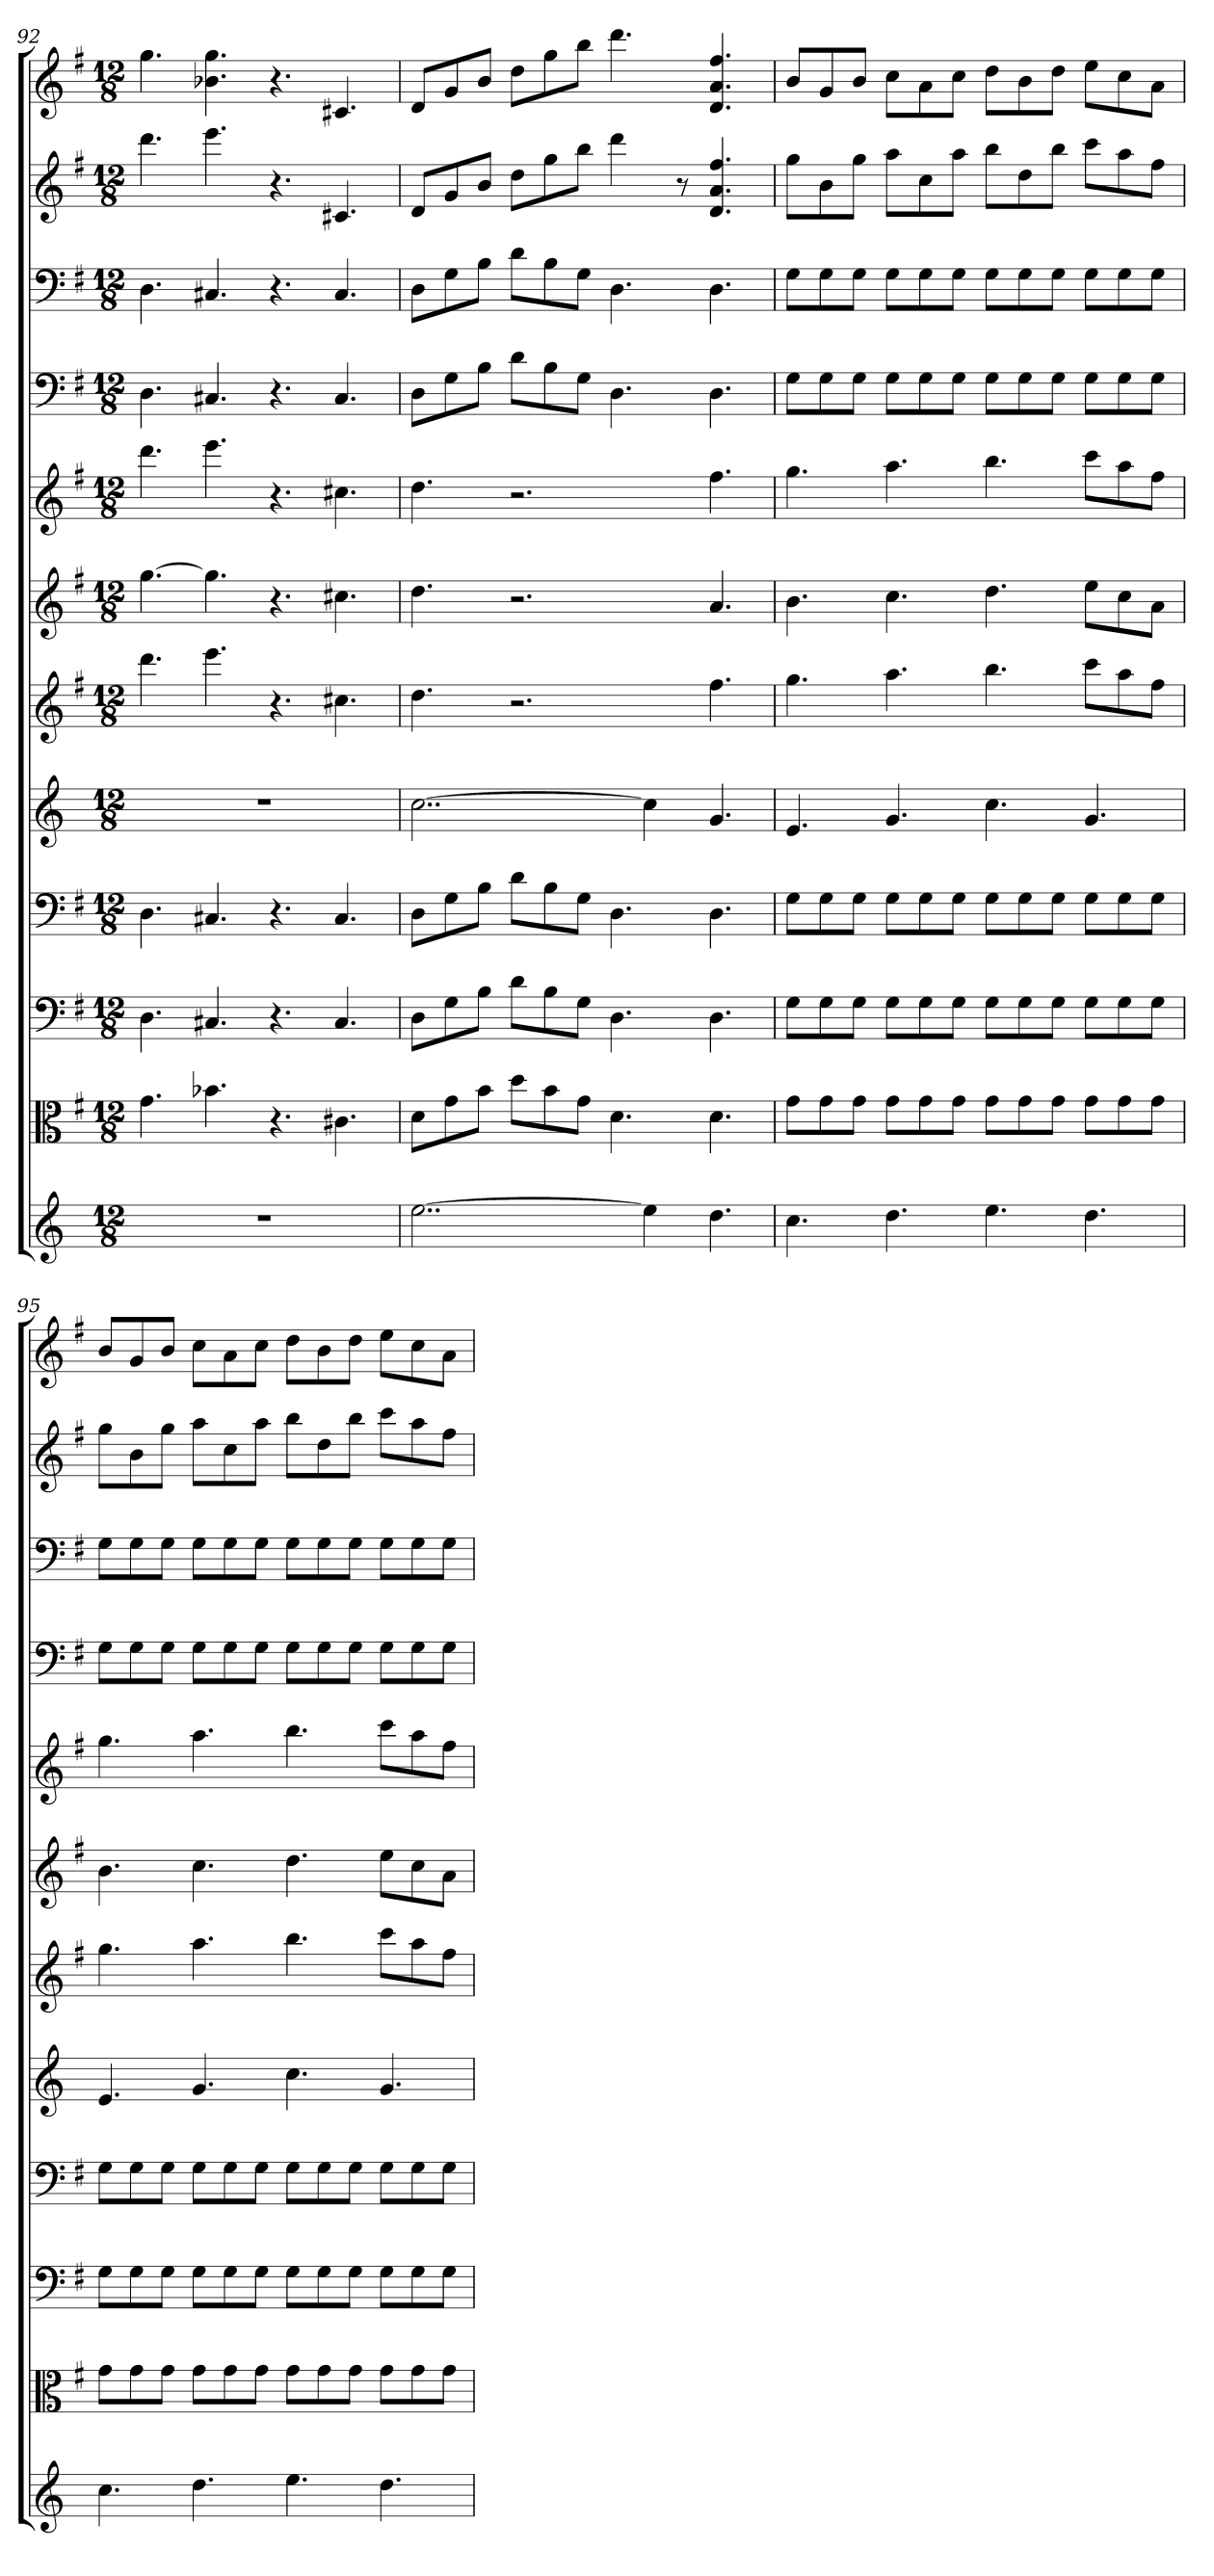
**kern	**kern	**kern	**kern	**kern	**kern	**kern	**kern	**kern	**kern	**kern	**kern
*part12	*part11	*part10	*part9	*part8	*part7	*part6	*part5	*part4	*part3	*part2	*part1
*staff12	*staff11	*staff10	*staff9	*staff8	*staff7	*staff6	*staff5	*staff4	*staff3	*staff2	*staff1
*	*clefC3	*clefF4	*clefF4	*	*	*	*	*clefF4	*clefF4	*	*
*k[]	*k[f#]	*k[f#]	*k[f#]	*k[]	*k[f#]	*k[f#]	*k[f#]	*k[f#]	*k[f#]	*k[f#]	*k[f#]
*M12/8	*M12/8	*M12/8	*M12/8	*M12/8	*M12/8	*M12/8	*M12/8	*M12/8	*M12/8	*M12/8	*M12/8
=92	=92	=92	=92	=92	=92	=92	=92	=92	=92	=92	=92
1.r	4.g	4.D	4.D	1.r	4.ddd	[4.gg	4.ddd	4.D	4.D	4.ddd	4.gg
.	4.b-X	4.C#X	4.C#X	.	4.eee	4.gg]	4.eee	4.C#X	4.C#X	4.eee	4.b-X 4.gg
.	4.r	4.r	4.r	.	4.r	4.r	4.r	4.r	4.r	4.r	4.r
.	4.c#X	4.C#	4.C#	.	4.cc#X	4.cc#X	4.cc#X	4.C#	4.C#	4.c#X	4.c#X
=93	=93	=93	=93	=93	=93	=93	=93	=93	=93	=93	=93
[2..ee	8d\L	8D\L	8D\L	[2..cc	4.dd	4.dd	4.dd	8D\L	8D\L	8dL	8dL
.	8g\	8G\	8G\	.	.	.	.	8G\	8G\	8g	8g
.	8b\J	8B\J	8B\J	.	.	.	.	8B\J	8B\J	8bJ	8bJ
.	8dd\L	8d\L	8d\L	.	2.r	2.r	2.r	8d\L	8d\L	8ddL	8ddL
.	8b\	8B\	8B\	.	.	.	.	8B\	8B\	8gg	8gg
.	8g\J	8G\J	8G\J	.	.	.	.	8G\J	8G\J	8bbJ	8bbJ
.	4.d	4.D	4.D	.	.	.	.	4.D	4.D	4ddd	4.ddd
4ee]	.	.	.	4cc]	.	.	.	.	.	.	.
.	.	.	.	.	.	.	.	.	.	8r	.
4.dd	4.d	4.D	4.D	4.g	4.ff#	4.a	4.ff#	4.D	4.D	4.d 4.a 4.ff#	4.d 4.a 4.ff#
=94	=94	=94	=94	=94	=94	=94	=94	=94	=94	=94	=94
4.cc	8g\L	8G\L	8G\L	4.e	4.gg	4.b	4.gg	8G\L	8G\L	8ggL	8bL
.	8g\	8G\	8G\	.	.	.	.	8G\	8G\	8b	8g
.	8g\J	8G\J	8G\J	.	.	.	.	8G\J	8G\J	8ggJ	8bJ
4.dd	8g\L	8G\L	8G\L	4.g	4.aa	4.cc	4.aa	8G\L	8G\L	8aaL	8ccL
.	8g\	8G\	8G\	.	.	.	.	8G\	8G\	8cc	8a
.	8g\J	8G\J	8G\J	.	.	.	.	8G\J	8G\J	8aaJ	8ccJ
4.ee	8g\L	8G\L	8G\L	4.cc	4.bb	4.dd	4.bb	8G\L	8G\L	8bbL	8ddL
.	8g\	8G\	8G\	.	.	.	.	8G\	8G\	8dd	8b
.	8g\J	8G\J	8G\J	.	.	.	.	8G\J	8G\J	8bbJ	8ddJ
4.dd	8g\L	8G\L	8G\L	4.g	8cccL	8eeL	8cccL	8G\L	8G\L	8cccL	8eeL
.	8g\	8G\	8G\	.	8aa	8cc	8aa	8G\	8G\	8aa	8cc
.	8g\J	8G\J	8G\J	.	8ff#J	8aJ	8ff#J	8G\J	8G\J	8ff#J	8aJ
=95	=95	=95	=95	=95	=95	=95	=95	=95	=95	=95	=95
4.cc	8g\L	8G\L	8G\L	4.e	4.gg	4.b	4.gg	8G\L	8G\L	8ggL	8bL
.	8g\	8G\	8G\	.	.	.	.	8G\	8G\	8b	8g
.	8g\J	8G\J	8G\J	.	.	.	.	8G\J	8G\J	8ggJ	8bJ
4.dd	8g\L	8G\L	8G\L	4.g	4.aa	4.cc	4.aa	8G\L	8G\L	8aaL	8ccL
.	8g\	8G\	8G\	.	.	.	.	8G\	8G\	8cc	8a
.	8g\J	8G\J	8G\J	.	.	.	.	8G\J	8G\J	8aaJ	8ccJ
4.ee	8g\L	8G\L	8G\L	4.cc	4.bb	4.dd	4.bb	8G\L	8G\L	8bbL	8ddL
.	8g\	8G\	8G\	.	.	.	.	8G\	8G\	8dd	8b
.	8g\J	8G\J	8G\J	.	.	.	.	8G\J	8G\J	8bbJ	8ddJ
4.dd	8g\L	8G\L	8G\L	4.g	8cccL	8eeL	8cccL	8G\L	8G\L	8cccL	8eeL
.	8g\	8G\	8G\	.	8aa	8cc	8aa	8G\	8G\	8aa	8cc
.	8g\J	8G\J	8G\J	.	8ff#J	8aJ	8ff#J	8G\J	8G\J	8ff#J	8aJ
=	=	=	=	=	=	=	=	=	=	=	=
*-	*-	*-	*-	*-	*-	*-	*-	*-	*-	*-	*-
